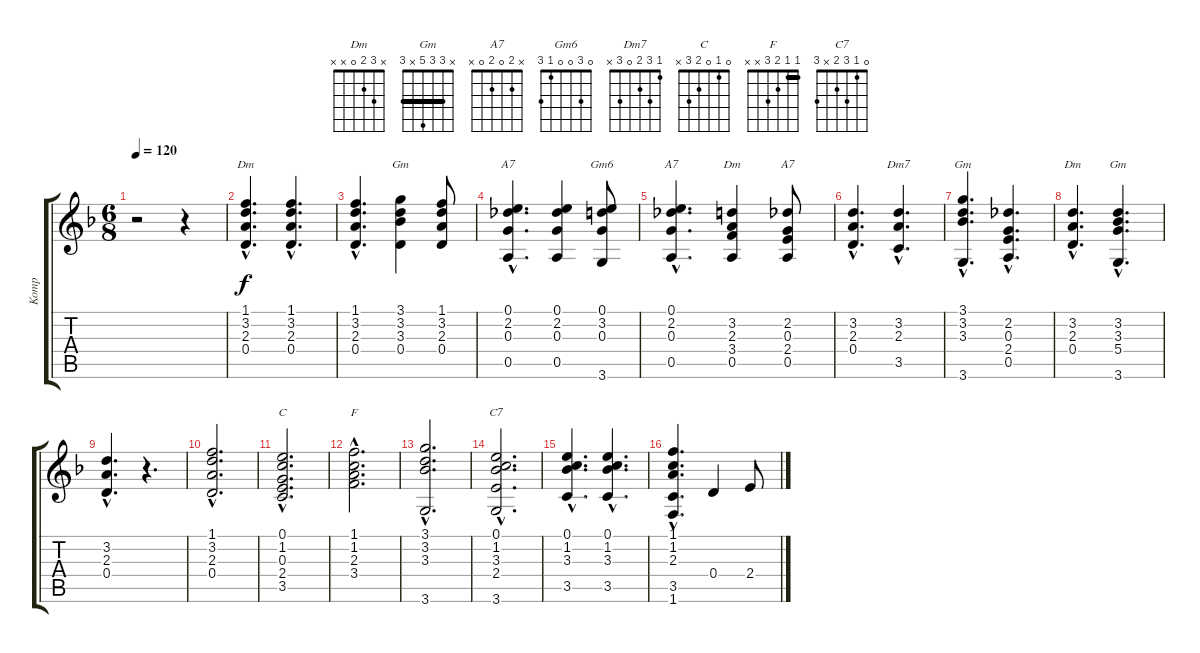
\track ("Komp" "Komp") {instrument acousticguitarsteel}
\staff {score tabs}
\tuning (E4 B3 G3 D3 A2 E2) {hide}
\chord ("Dm" 1 3 2 0 x x)
\chord ("Gm" 3 3 3 0 x x) {barre 3}
\chord ("A7" 0 2 0 2 0 x)
\chord ("Gm6" 0 3 0 0 1 3)
\chord ("A7" 0 2 0 x 0 x)
\chord ("Dm" x 3 2 3 0 x)
\chord ("A7" x 2 0 2 0 x)
\chord ("Dm7" 1 3 2 0 3 x)
\chord ("Gm" 3 3 3 x x 3) {barre 3}
\chord ("Dm" x 3 2 0 x x)
\chord ("Gm" x 3 3 5 x 3) {barre 3}
\chord ("C" 0 1 0 2 3 x)
\chord ("F" 1 1 2 3 x x) {barre 1}
\chord ("C7" 0 1 3 2 x 3)
\ts (6 8)
\tempo 120
\clef g2
\ks f
r.2{dy f instrument acousticguitarsteel} r.4 |
(1.1{hac} 3.2{hac} 2.3{hac} 0.4{hac}).4{d ch "Dm"} (1.1{hac} 3.2{hac} 2.3{hac} 0.4{hac}).4{d} |
(1.1{hac} 3.2{hac} 2.3{hac} 0.4{hac}).4{d} (3.1 3.2 3.3 0.4).4{ch "Gm"} (1.1 3.2 2.3 0.4).8 |
(0.1{hac} 2.2{hac} 0.3{hac} 0.5{hac}).4{d ch "A7"} (0.1 2.2 0.3 0.5).4 (0.1 3.2 0.3 3.6).8{ch "Gm6"} |
(0.1{hac} 2.2{hac} 0.3{hac} 0.5{hac}).4{d ch "A7"} (3.2 2.3 3.4 0.5).4{ch "Dm"} (2.2 0.3 2.4 0.5).8{ch "A7"} |
(3.2{hac} 2.3{hac} 0.4{hac}).4{d} (3.2{hac} 2.3{hac} 3.5{hac}).4{d ch "Dm7"} |
(3.1{hac} 3.2{hac} 3.3{hac} 3.6{hac}).4{d ch "Gm"} (2.2{hac} 0.3{hac} 2.4{hac} 0.5{hac}).4{d} |
(3.2{hac} 2.3{hac} 0.4{hac}).4{d ch "Dm"} (3.2{hac} 3.3{hac} 5.4{hac} 3.6{hac}).4{d ch "Gm"} |
(3.2{hac} 2.3{hac} 0.4{hac}).4{d} r.4{d} |
(1.1{hac} 3.2{hac} 2.3{hac} 0.4{hac}).2{d} |
(0.1{hac} 1.2{hac} 0.3{hac} 2.4{hac} 3.5{hac}).2{d ch "C"} |
(1.1{hac} 1.2{hac} 2.3{hac} 3.4{hac}).2{d ch "F"} |
(3.1{hac} 3.2{hac} 3.3{hac} 3.6{hac}).2{d} |
(0.1{hac} 1.2{hac} 3.3{hac} 2.4{hac} 3.6{hac}).2{d ch "C7"} |
(0.1{hac} 1.2{hac} 3.3{hac} 3.5{hac}).4{d} (0.1{hac} 1.2{hac} 3.3{hac} 3.5{hac}).4{d} |
(1.1{hac} 1.2{hac} 2.3{hac} 3.5{hac} 1.6{hac}).4{d} 0.4.4 2.4.8
